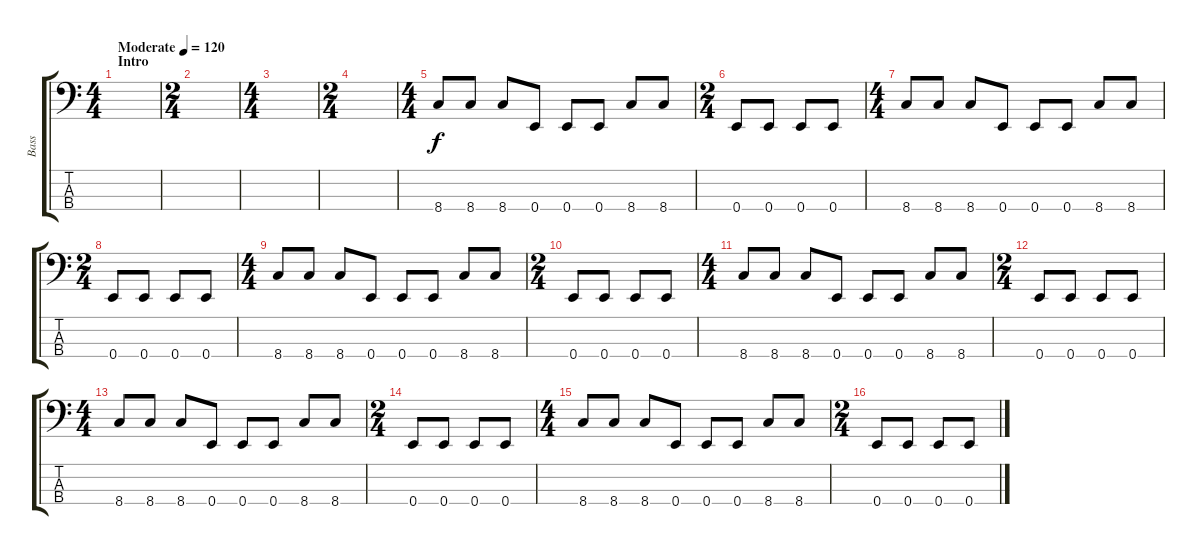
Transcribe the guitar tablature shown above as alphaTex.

\track ("Bass" "Bass") {instrument electricbasspick}
\staff {score tabs}
\tuning (G2 D2 A1 E1) {hide}
\ts (4 4)
\section ("" "Intro")
\tempo (120 "Moderate")
\clef f4
\ks c
|
\ts (2 4)
|
\ts (4 4)
|
\ts (2 4)
|
\ts (4 4)
8.4.8 8.4.8 8.4.8 0.4.8 0.4.8 0.4.8 8.4.8 8.4.8 |
\ts (2 4)
0.4.8 0.4.8 0.4.8 0.4.8 |
\ts (4 4)
8.4.8 8.4.8 8.4.8 0.4.8 0.4.8 0.4.8 8.4.8 8.4.8 |
\ts (2 4)
0.4.8 0.4.8 0.4.8 0.4.8 |
\ts (4 4)
8.4.8 8.4.8 8.4.8 0.4.8 0.4.8 0.4.8 8.4.8 8.4.8 |
\ts (2 4)
0.4.8 0.4.8 0.4.8 0.4.8 |
\ts (4 4)
8.4.8 8.4.8 8.4.8 0.4.8 0.4.8 0.4.8 8.4.8 8.4.8 |
\ts (2 4)
0.4.8 0.4.8 0.4.8 0.4.8 |
\ts (4 4)
8.4.8 8.4.8 8.4.8 0.4.8 0.4.8 0.4.8 8.4.8 8.4.8 |
\ts (2 4)
0.4.8 0.4.8 0.4.8 0.4.8 |
\ts (4 4)
8.4.8 8.4.8 8.4.8 0.4.8 0.4.8 0.4.8 8.4.8 8.4.8 |
\ts (2 4)
0.4.8 0.4.8 0.4.8 0.4.8
